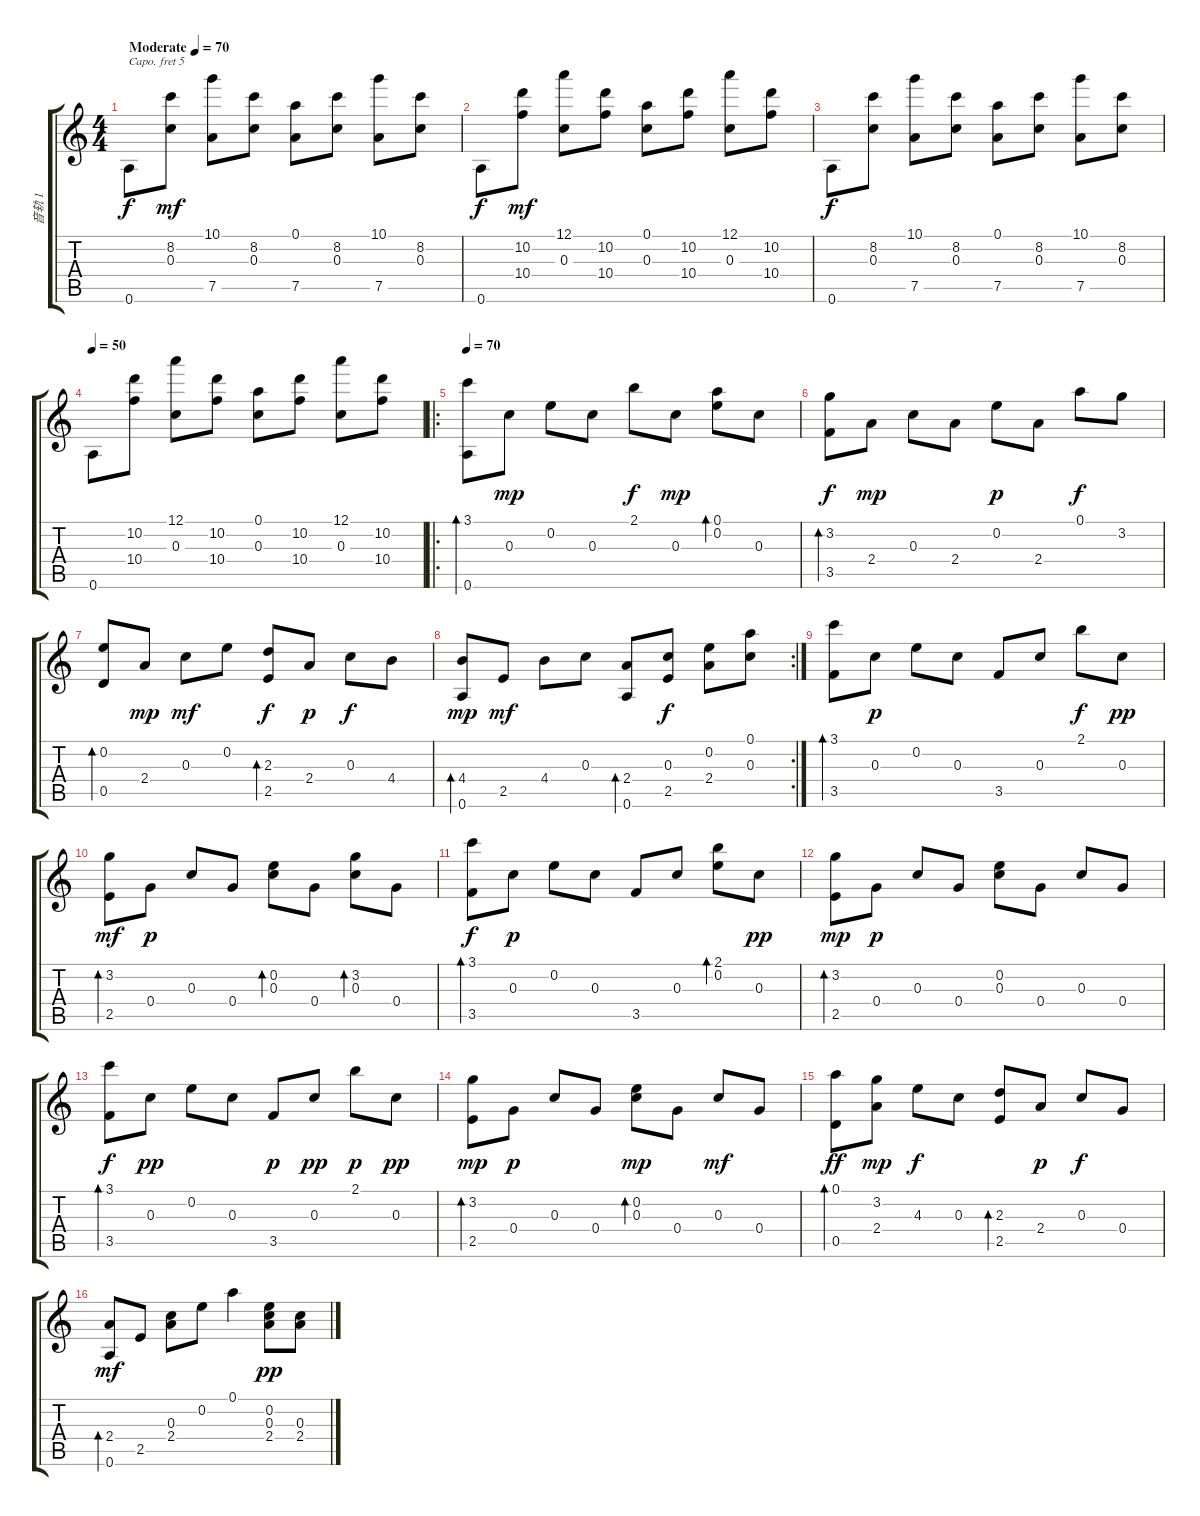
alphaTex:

\track ("音轨 1" "音轨 1") {instrument acousticguitarsteel}
\staff {score tabs}
\capo 5
\tuning (E4 B3 G3 D3 A2 E2) {hide}
\ts (4 4)
\tempo (70 "Moderate")
\clef g2
\ks c
0.6.8{dy f instrument acousticguitarsteel} (8.2 0.3).8{dy mf} (10.1 7.5).8 (8.2 0.3).8 (0.1 7.5).8 (8.2 0.3).8 (10.1 7.5).8 (8.2 0.3).8 |
0.6.8{dy f} (10.2 10.4).8{dy mf} (12.1 0.3).8 (10.2 10.4).8 (0.1 0.3).8 (10.2 10.4).8 (12.1 0.3).8 (10.2 10.4).8 |
0.6.8{dy f} (8.2 0.3).8 (10.1 7.5).8 (8.2 0.3).8 (0.1 7.5).8 (8.2 0.3).8 (10.1 7.5).8 (8.2 0.3).8 |
\tempo 50
0.6.8 (10.2 10.4).8 (12.1 0.3).8 (10.2 10.4).8 (0.1 0.3).8 (10.2 10.4).8 (12.1 0.3).8 (10.2 10.4).8 |
\ro
\tempo 70
(3.1 0.6).8{bd 480} 0.3.8{dy mp} 0.2.8 0.3.8 2.1.8{dy f} 0.3.8{dy mp} (0.1 0.2).8{bd 120} 0.3.8 |
(3.2 3.5).8{bd 480 dy f} 2.4.8{dy mp} 0.3.8 2.4.8 0.2.8{dy p} 2.4.8 0.1.8{dy f} 3.2.8 |
(0.2 0.5).8{bd 480} 2.4.8{dy mp} 0.3.8{dy mf} 0.2.8 (2.3 2.5).8{bd 480 dy f} 2.4.8{dy p} 0.3.8{dy f} 4.4.8 |
\rc 2
(4.4 0.6).8{bd 480 dy mp} 2.5.8{dy mf} 4.4.8 0.3.8 (2.4 0.6).8{bd 480} (0.3 2.5).8{dy f} (0.2 2.4).8 (0.1 0.3).8 |
(3.1 3.5).8{bd 480} 0.3.8{dy p} 0.2.8 0.3.8 3.5.8 0.3.8 2.1.8{dy f} 0.3.8{dy pp} |
(3.2 2.5).8{bd 480 dy mf} 0.4.8{dy p} 0.3.8 0.4.8 (0.2 0.3).8{bd 120} 0.4.8 (3.2 0.3).8{bd 120} 0.4.8 |
(3.1 3.5).8{bd 480 dy f} 0.3.8{dy p} 0.2.8 0.3.8 3.5.8 0.3.8 (2.1 0.2).8{bd 120} 0.3.8{dy pp} |
(3.2 2.5).8{bd 480 dy mp} 0.4.8{dy p} 0.3.8 0.4.8 (0.2 0.3).8 0.4.8 0.3.8 0.4.8 |
(3.1 3.5).8{bd 480 dy f} 0.3.8{dy pp} 0.2.8 0.3.8 3.5.8{dy p} 0.3.8{dy pp} 2.1.8{dy p} 0.3.8{dy pp} |
(3.2 2.5).8{bd 480 dy mp} 0.4.8{dy p} 0.3.8 0.4.8 (0.2 0.3).8{bd 120 dy mp} 0.4.8 0.3.8{dy mf} 0.4.8 |
(0.1 0.5).8{bd 480 dy ff} (3.2 2.4).8{dy mp} 4.3.8{dy f} 0.3.8 (2.3 2.5).8{bd 480} 2.4.8{dy p} 0.3.8{dy f} 0.4.8 |
(2.4 0.6).8{bd 120 dy mf} 2.5.8 (0.3 2.4).8 0.2.8 0.1.4 (0.2 0.3 2.4).8{dy pp} (0.3 2.4).8
